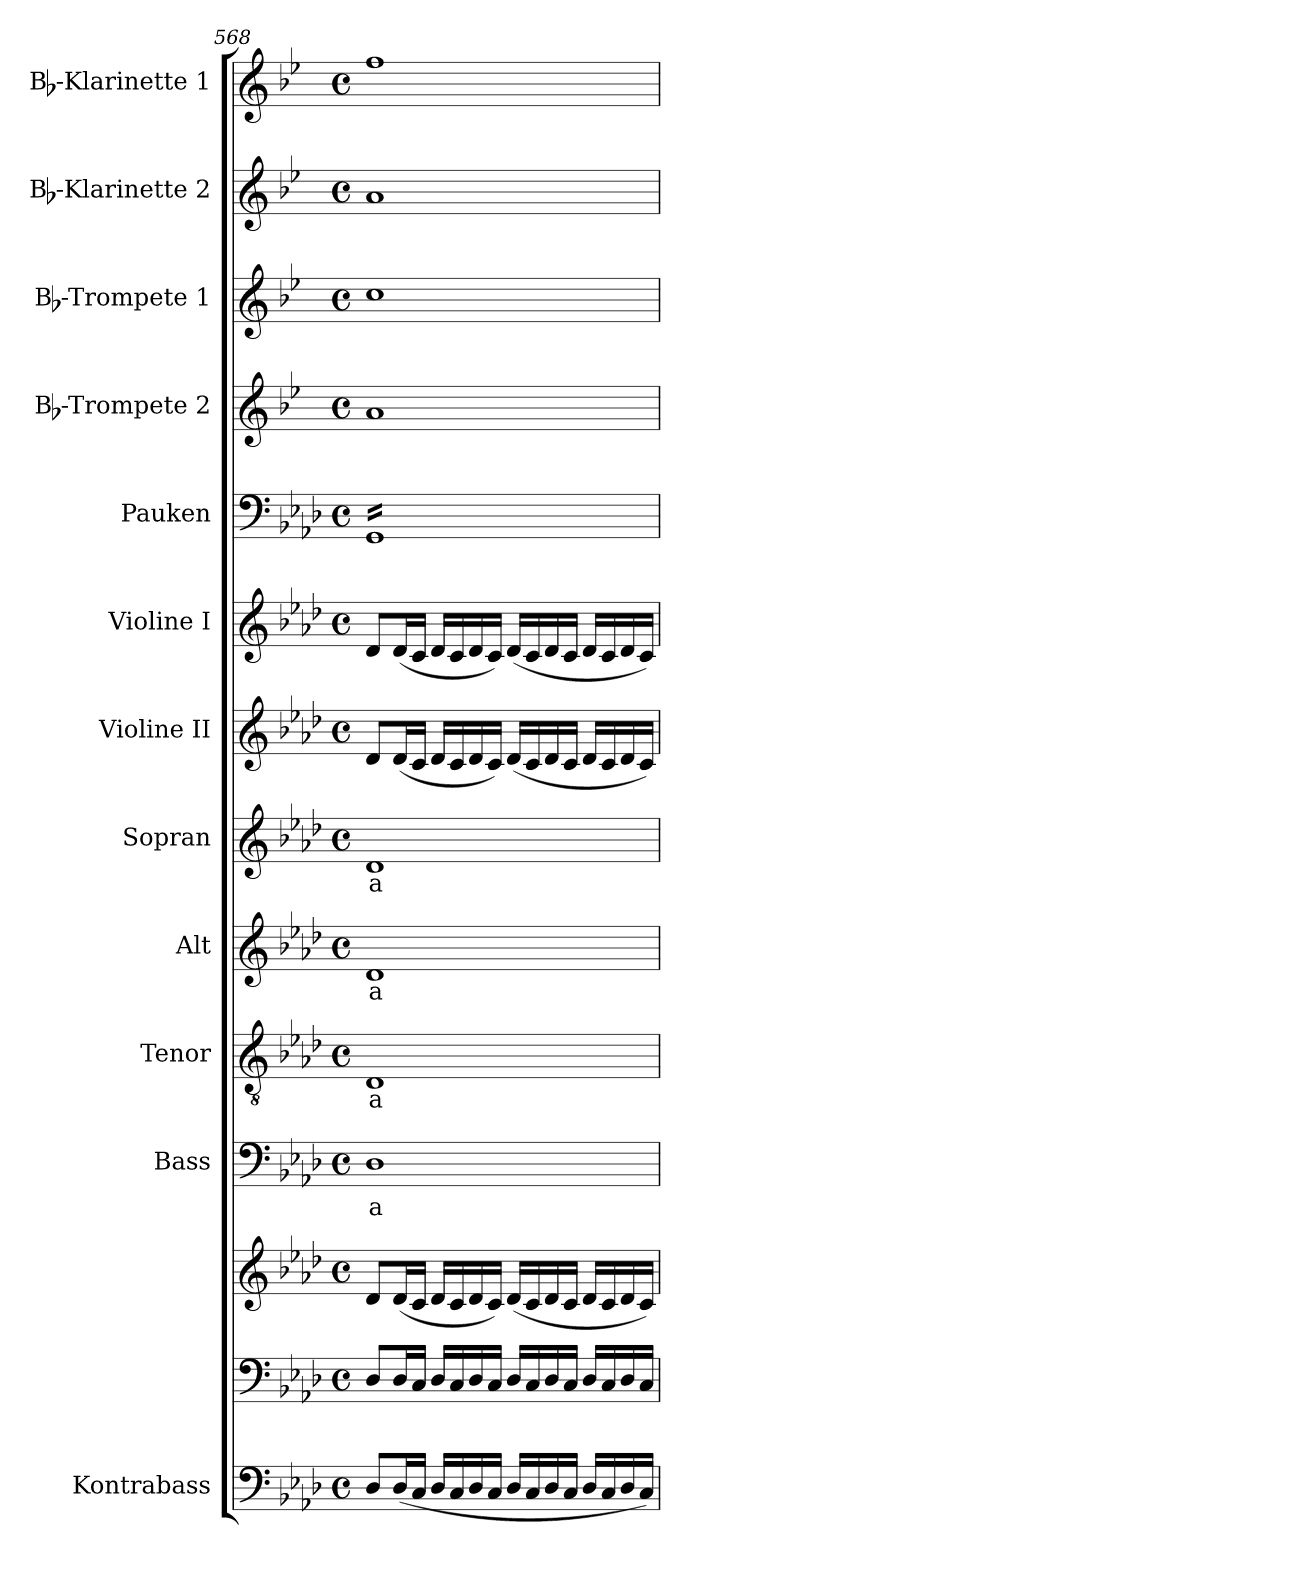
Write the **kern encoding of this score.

**kern	**kern	**kern	**kern	**text	**kern	**text	**kern	**text	**kern	**text	**kern	**kern	**kern	**kern	**kern	**kern	**kern
*part13	*part12	*part12	*part11	*part11	*part10	*part10	*part9	*part9	*part8	*part8	*part7	*part6	*part5	*part4	*part3	*part2	*part1
*staff14	*staff13	*staff12	*staff11	*staff11	*staff10	*staff10	*staff9	*staff9	*staff8	*staff8	*staff7	*staff6	*staff5	*staff4	*staff3	*staff2	*staff1
*I"Kontrabass	*	*	*I"Bass	*	*I"Tenor	*	*I"Alt	*	*I"Sopran	*	*I"Violine II	*I"Violine I	*I"Pauken	*I"Bb-Trompete 2	*I"Bb-Trompete 1	*I"Bb-Klarinette 2	*I"Bb-Klarinette 1
*I'Kb.	*	*	*I'B.	*	*I'T.	*	*I'A.	*	*I'S.	*	*I'Vl. II	*I'Vl. I	*I'Pk.	*I'Bb Trp. 2	*I'Bb Trp. 1	*I'Bb Kl. 2	*I'Bb Kl. 1
!!LO:PB:g=z
*clefF4	*clefF4	*clefG2	*clefF4	*	*clefGv2	*	*clefG2	*	*clefG2	*	*clefG2	*clefG2	*clefF4	*clefG2	*clefG2	*clefG2	*clefG2
*ITrd7c12	*	*	*	*	*	*	*	*	*	*	*	*	*	*ITrd1c2	*ITrd1c2	*ITrd1c2	*ITrd1c2
*k[b-e-a-d-]	*k[b-e-a-d-]	*k[b-e-a-d-]	*k[b-e-a-d-]	*	*k[b-e-a-d-]	*	*k[b-e-a-d-]	*	*k[b-e-a-d-]	*	*k[b-e-a-d-]	*k[b-e-a-d-]	*k[b-e-a-d-]	*k[b-e-a-d-]	*k[b-e-a-d-]	*k[b-e-a-d-]	*k[b-e-a-d-]
*A-:	*A-:	*A-:	*A-:	*	*A-:	*	*A-:	*	*A-:	*	*A-:	*A-:	*A-:	*A-:	*A-:	*A-:	*A-:
*M4/4	*M4/4	*M4/4	*M4/4	*	*M4/4	*	*M4/4	*	*M4/4	*	*M4/4	*M4/4	*M4/4	*M4/4	*M4/4	*M4/4	*M4/4
*met(c)	*met(c)	*met(c)	*met(c)	*	*met(c)	*	*met(c)	*	*met(c)	*	*met(c)	*met(c)	*met(c)	*met(c)	*met(c)	*met(c)	*met(c)
=568	=568	=568	=568	=568	=568	=568	=568	=568	=568	=568	=568	=568	=568	=568	=568	=568	=568
!	!	!	!	!LO:LY:b	!	!LO:LY:b	!	!LO:LY:b	!	!LO:LY:b	!	!	!	!	!	!	!
*	*	*	*	*	*	*	*	*	*	*	*	*	*tremolo	*	*	*	*
8DD-/L	8D-/L	8d-/L	1D-	-a-	1D-	a-	1d-	-a-	1d-	-a-	8d-/L	8d-/L	16GGLL	1g	1b-	1g	1ee-
.	.	.	.	.	.	.	.	.	.	.	.	.	16GG	.	.	.	.
(<16DD-/L	16D-/L	(<16d-/L	.	.	.	.	.	.	.	.	(<16d-/L	(<16d-/L	16GG	.	.	.	.
16CC/JJ	16C/JJ	16c/JJ	.	.	.	.	.	.	.	.	16c/JJ	16c/JJ	16GG	.	.	.	.
16DD-/LL	16D-/LL	16d-/LL	.	.	.	.	.	.	.	.	16d-/LL	16d-/LL	16GG	.	.	.	.
16CC/	16C/	16c/	.	.	.	.	.	.	.	.	16c/	16c/	16GG	.	.	.	.
16DD-/	16D-/	16d-/	.	.	.	.	.	.	.	.	16d-/	16d-/	16GG	.	.	.	.
16CC/JJ	16C/JJ	16c/JJ)	.	.	.	.	.	.	.	.	16c/JJ)	16c/JJ)	16GG	.	.	.	.
16DD-/LL	16D-/LL	(<16d-/LL	.	.	.	.	.	.	.	.	(<16d-/LL	(<16d-/LL	16GG	.	.	.	.
16CC/	16C/	16c/	.	.	.	.	.	.	.	.	16c/	16c/	16GG	.	.	.	.
16DD-/	16D-/	16d-/	.	.	.	.	.	.	.	.	16d-/	16d-/	16GG	.	.	.	.
16CC/JJ	16C/JJ	16c/JJ	.	.	.	.	.	.	.	.	16c/JJ	16c/JJ	16GG	.	.	.	.
16DD-/LL	16D-/LL	16d-/LL	.	.	.	.	.	.	.	.	16d-/LL	16d-/LL	16GG	.	.	.	.
16CC/	16C/	16c/	.	.	.	.	.	.	.	.	16c/	16c/	16GG	.	.	.	.
16DD-/	16D-/	16d-/	.	.	.	.	.	.	.	.	16d-/	16d-/	16GG	.	.	.	.
16CC/JJ)	16C/JJ	16c/JJ)	.	.	.	.	.	.	.	.	16c/JJ)	16c/JJ)	16GGJJ	.	.	.	.
*	*	*	*	*	*	*	*	*	*	*	*	*	*Xtremolo	*	*	*	*
=	=	=	=	=	=	=	=	=	=	=	=	=	=	=	=	=	=
*-	*-	*-	*-	*-	*-	*-	*-	*-	*-	*-	*-	*-	*-	*-	*-	*-	*-
